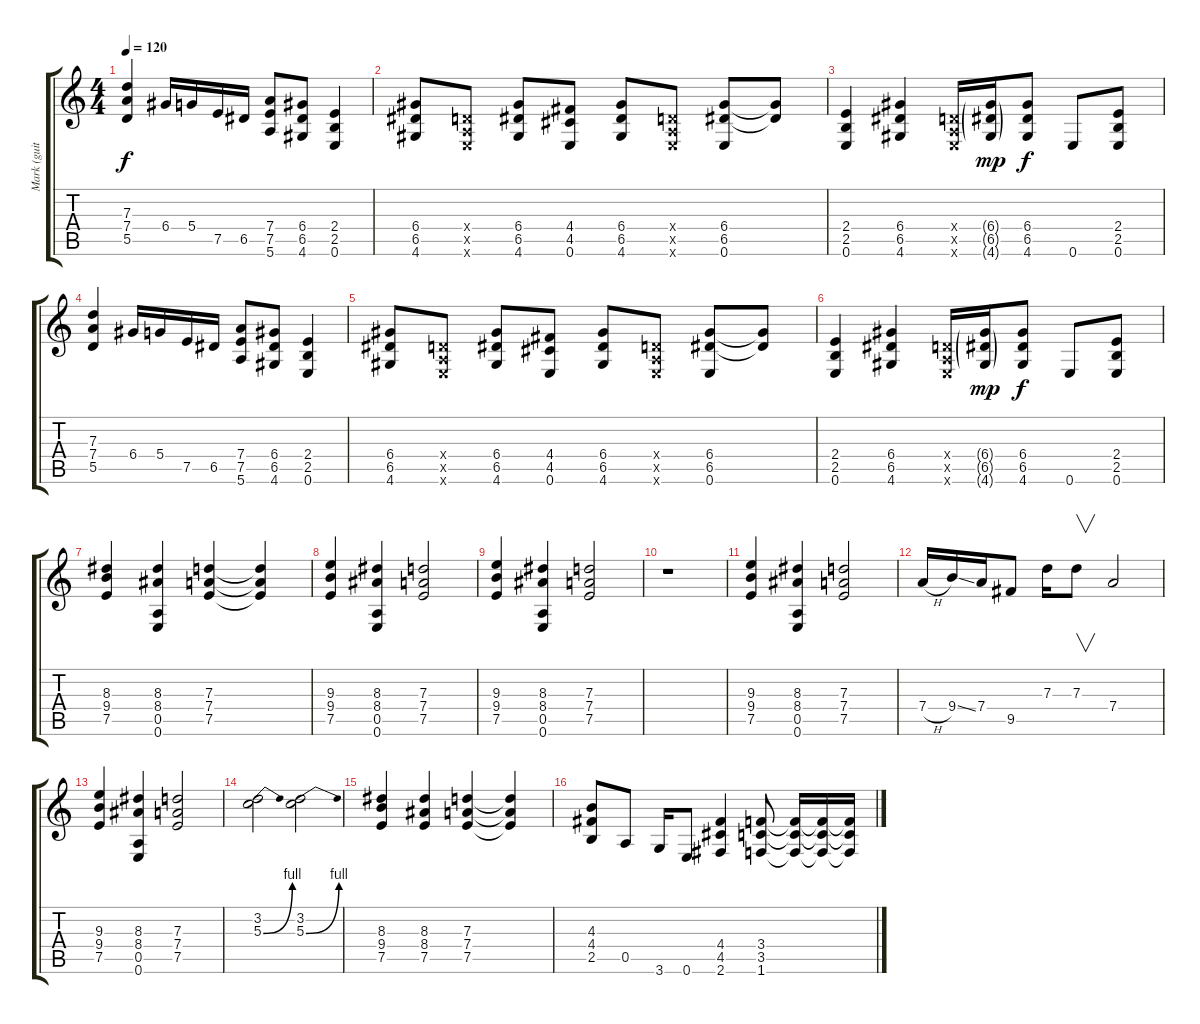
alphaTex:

\track ("Mark (guitar)" "Mark (guit") {instrument overdrivenguitar}
\staff {score tabs}
\tuning (E4 B3 G3 D3 A2 E2) {hide}
\ts (4 4)
\tempo 120
\clef g2
\ks c
(7.3 7.4 5.5).4{dy f} 6.4.16 5.4.16 7.5.16 6.5.16 (7.4 7.5 5.6).8 (6.4 6.5 4.6).8 (2.4 2.5 0.6).4 |
(6.4 6.5 4.6).8 (0.4{x} 0.5{x} 0.6{x}).8 (6.4 6.5 4.6).8 (4.4 4.5 0.6).8 (6.4 6.5 4.6).8 (0.4{x} 0.5{x} 0.6{x}).8 (6.4 6.5 0.6).8 (6.4{t} 6.5{t}).8 |
(2.4 2.5 0.6).4 (6.4 6.5 4.6).4 (0.4{x} 0.5{x} 0.6{x}).16 (6.4{g} 6.5{g} 4.6{g}).16{dy mp} (6.4 6.5 4.6).8{dy f} 0.6.8 (2.4 2.5 0.6).8 |
(7.3 7.4 5.5).4 6.4.16 5.4.16 7.5.16 6.5.16 (7.4 7.5 5.6).8 (6.4 6.5 4.6).8 (2.4 2.5 0.6).4 |
(6.4 6.5 4.6).8 (0.4{x} 0.5{x} 0.6{x}).8 (6.4 6.5 4.6).8 (4.4 4.5 0.6).8 (6.4 6.5 4.6).8 (0.4{x} 0.5{x} 0.6{x}).8 (6.4 6.5 0.6).8 (6.4{t} 6.5{t}).8 |
(2.4 2.5 0.6).4 (6.4 6.5 4.6).4 (0.4{x} 0.5{x} 0.6{x}).16 (6.4{g} 6.5{g} 4.6{g}).16{dy mp} (6.4 6.5 4.6).8{dy f} 0.6.8 (2.4 2.5 0.6).8 |
(8.3 9.4 7.5).4 (8.3 8.4 0.5 0.6).4 (7.3 7.4 7.5).4 (7.3{t} 7.4{t} 7.5{t}).4 |
(9.3 9.4 7.5).4 (8.3 8.4 0.5 0.6).4 (7.3 7.4 7.5).2 |
(9.3 9.4 7.5).4 (8.3 8.4 0.5 0.6).4 (7.3 7.4 7.5).2 |
r.1 |
(9.3 9.4 7.5).4 (8.3 8.4 0.5 0.6).4 (7.3 7.4 7.5).2 |
7.4{h}.16 9.4{ss}.16 7.4.16 9.5.8 7.3.16 7.3.8{v} 7.4.2 |
(9.3 9.4 7.5).4 (8.3 8.4 0.5 0.6).4 (7.3 7.4 7.5).2 |
(3.2 5.3{be (bend 0 0 60 4)}).2 (3.2 5.3{be (bend 0 0 60 4)}).2 |
(8.3 9.4 7.5).4 (8.3 8.4 7.5).4 (7.3 7.4 7.5).4 (7.3{t} 7.4{t} 7.5{t}).4 |
(4.3 4.4 2.5).8 0.5.8 3.6.16 0.6.8 (4.4 4.5 2.6).4 (3.4 3.5 1.6).8 (3.4{t} 3.5{t} 1.6{t}).16 (3.4{t} 3.5{t} 1.6{t}).16 (3.4{t} 3.5{t} 1.6{t}).16
